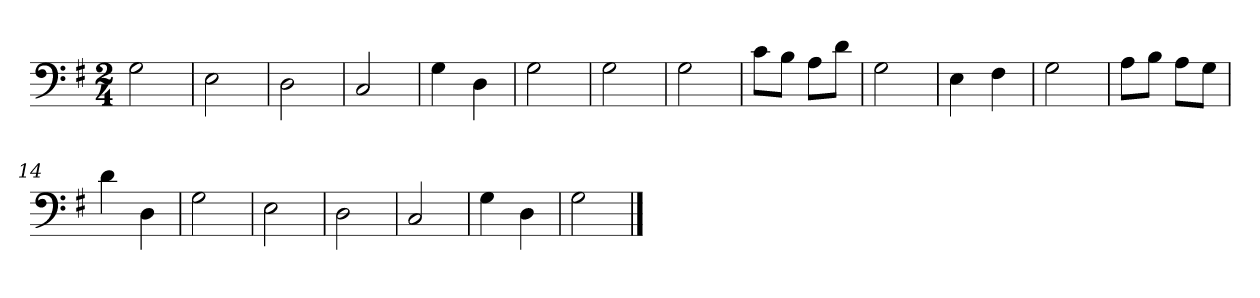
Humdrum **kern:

**kern
*part1
*staff1
*k[f#]
*M2/4
*MM120
=1
2G
=2
2E
=3
2D
=4
2C
=5
4G
4D
=6
2G
=7
2G
=8
2G
=9
8cL
8BJ
8AL
8dJ
=10
2G
=11
4E
4F#
=12
2G
=13
8AL
8BJ
8AL
8GJ
=14
4d
4D
=15
2G
=16
2E
=17
2D
=18
2C
=19
4G
4D
=20
2G
==
*-
